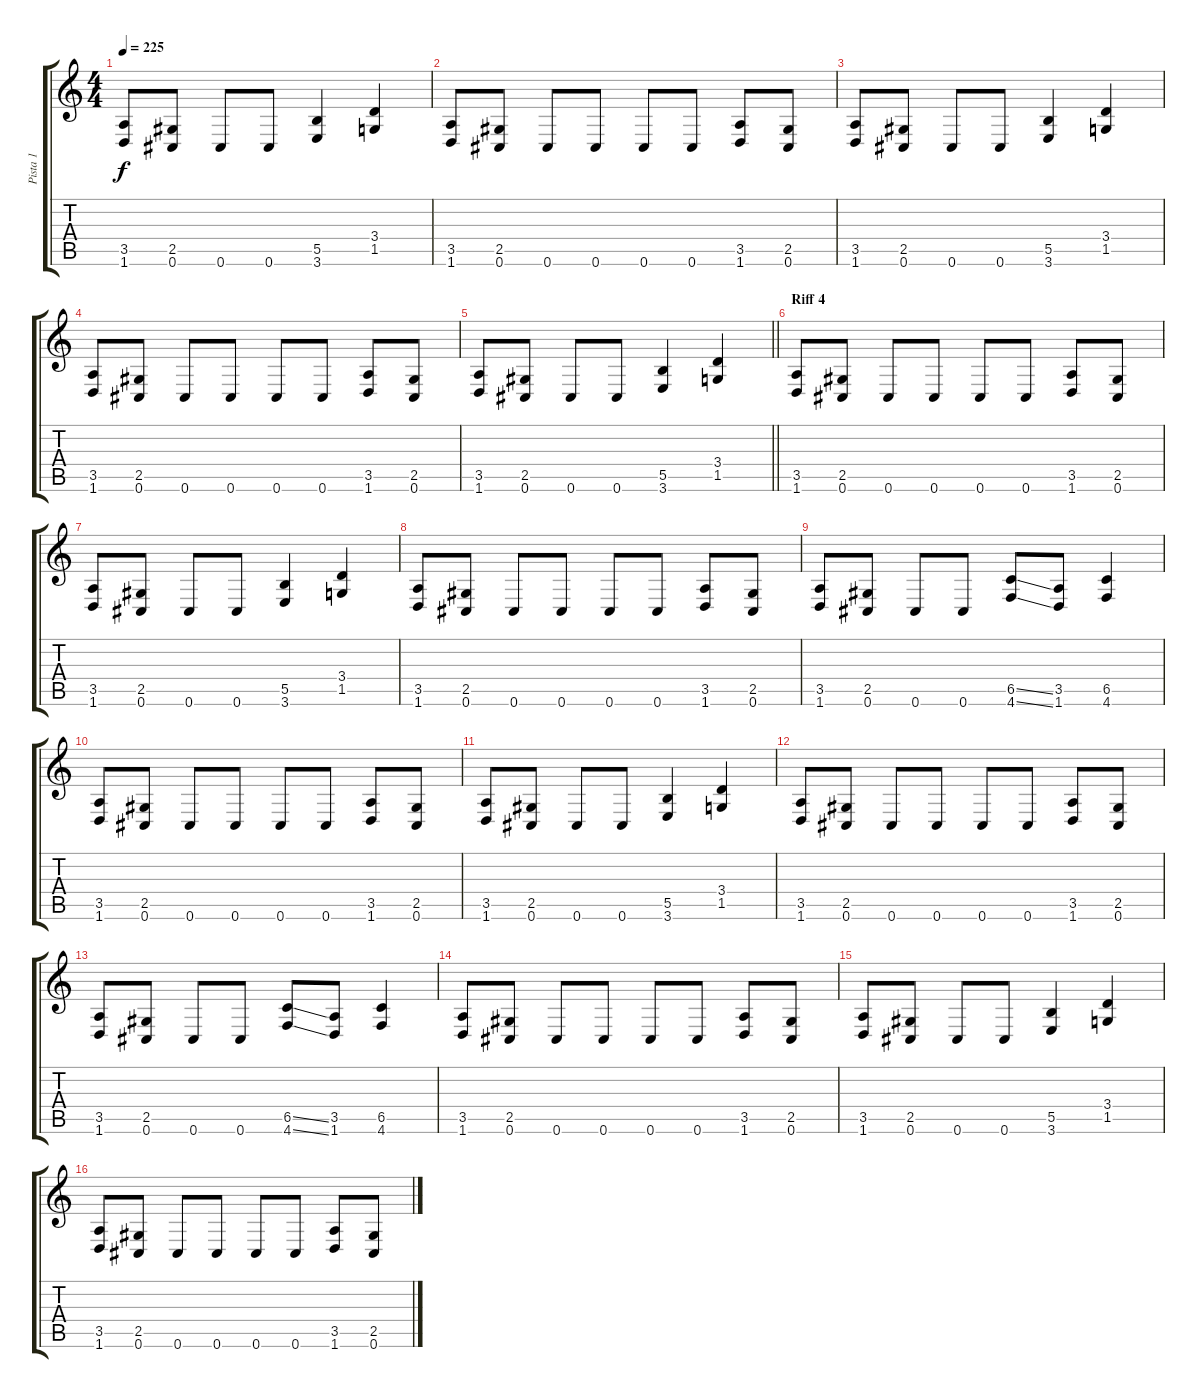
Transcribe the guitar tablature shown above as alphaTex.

\track ("Pista 1" "Pista 1") {instrument distortionguitar}
\staff {score tabs}
\tuning (Db4 Ab3 E3 B2 Gb2 Db2) {hide}
\ts (4 4)
\tempo 225
\clef g2
\ks c
(3.5 1.6).8{dy f} (2.5 0.6).8 0.6.8 0.6.8 (5.5 3.6).4 (3.4 1.5).4 |
(3.5 1.6).8 (2.5 0.6).8 0.6.8 0.6.8 0.6.8 0.6.8 (3.5 1.6).8 (2.5 0.6).8 |
(3.5 1.6).8 (2.5 0.6).8 0.6.8 0.6.8 (5.5 3.6).4 (3.4 1.5).4 |
(3.5 1.6).8 (2.5 0.6).8 0.6.8 0.6.8 0.6.8 0.6.8 (3.5 1.6).8 (2.5 0.6).8 |
\barLineRight lightlight
(3.5 1.6).8 (2.5 0.6).8 0.6.8 0.6.8 (5.5 3.6).4 (3.4 1.5).4 |
\section ("" "Riff 4")
(3.5 1.6).8 (2.5 0.6).8 0.6.8 0.6.8 0.6.8 0.6.8 (3.5 1.6).8 (2.5 0.6).8 |
(3.5 1.6).8 (2.5 0.6).8 0.6.8 0.6.8 (5.5 3.6).4 (3.4 1.5).4 |
(3.5 1.6).8 (2.5 0.6).8 0.6.8 0.6.8 0.6.8 0.6.8 (3.5 1.6).8 (2.5 0.6).8 |
(3.5 1.6).8 (2.5 0.6).8 0.6.8 0.6.8 (6.5{ss} 4.6{ss}).8 (3.5 1.6).8 (6.5 4.6).4 |
(3.5 1.6).8 (2.5 0.6).8 0.6.8 0.6.8 0.6.8 0.6.8 (3.5 1.6).8 (2.5 0.6).8 |
(3.5 1.6).8 (2.5 0.6).8 0.6.8 0.6.8 (5.5 3.6).4 (3.4 1.5).4 |
(3.5 1.6).8 (2.5 0.6).8 0.6.8 0.6.8 0.6.8 0.6.8 (3.5 1.6).8 (2.5 0.6).8 |
(3.5 1.6).8 (2.5 0.6).8 0.6.8 0.6.8 (6.5{ss} 4.6{ss}).8 (3.5 1.6).8 (6.5 4.6).4 |
(3.5 1.6).8 (2.5 0.6).8 0.6.8 0.6.8 0.6.8 0.6.8 (3.5 1.6).8 (2.5 0.6).8 |
(3.5 1.6).8 (2.5 0.6).8 0.6.8 0.6.8 (5.5 3.6).4 (3.4 1.5).4 |
(3.5 1.6).8 (2.5 0.6).8 0.6.8 0.6.8 0.6.8 0.6.8 (3.5 1.6).8 (2.5 0.6).8
